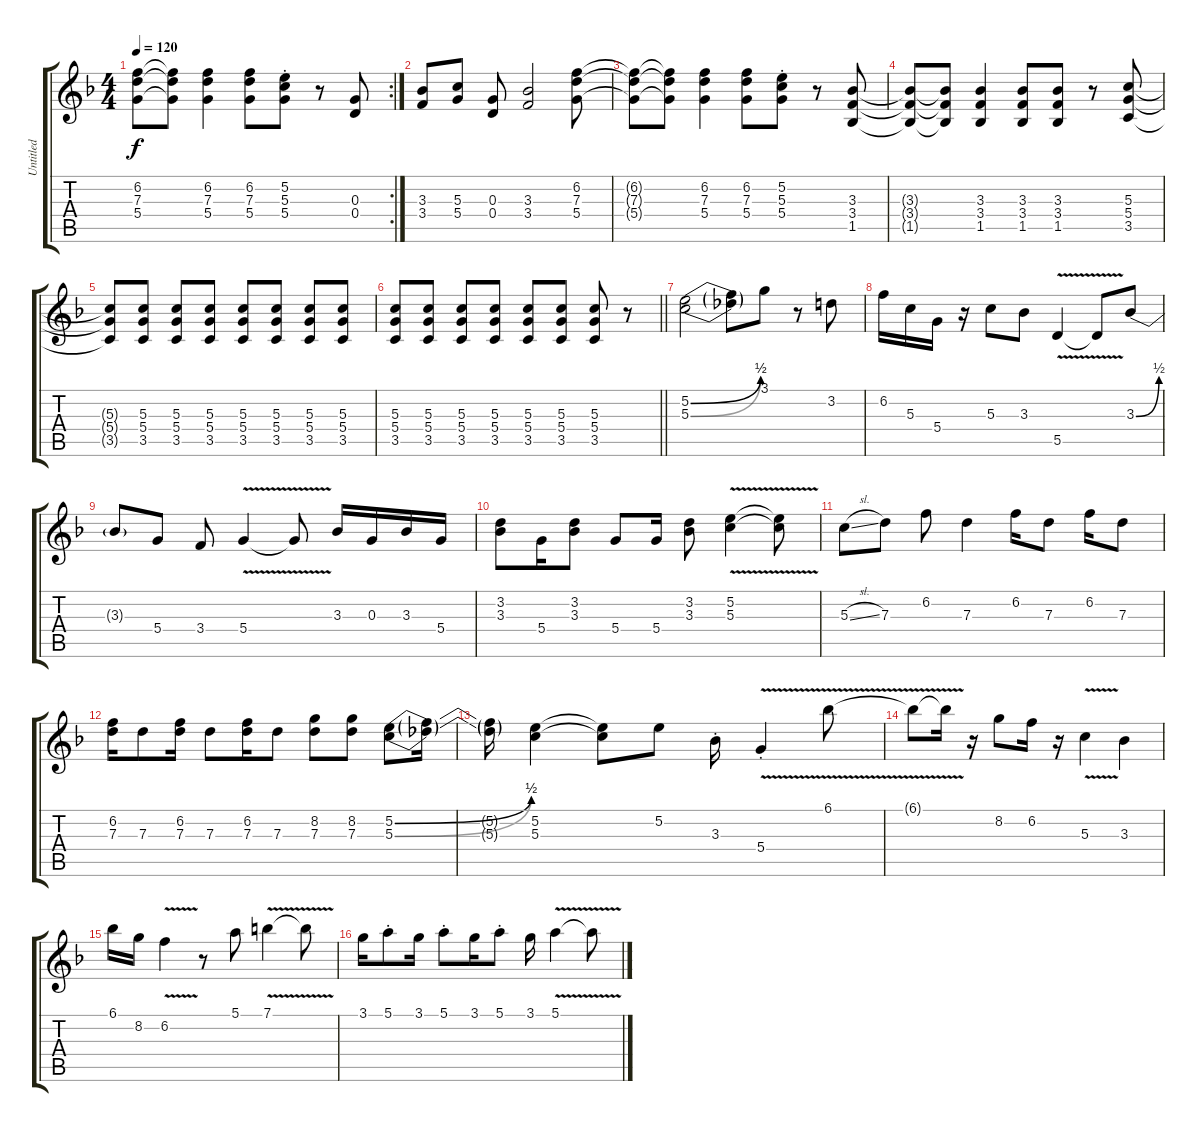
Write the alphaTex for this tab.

\track ("Untitled" "Untitled") {instrument distortionguitar}
\staff {score tabs}
\tuning (E4 B3 G3 D3 A2 E2) {hide}
\rc 2
\ts (4 4)
\tempo 120
\clef g2
\ks f
(6.2{t} 7.3{t} 5.4{t}).8{dy f} (6.2{t} 7.3{t} 5.4{t}).8 (6.2 7.3 5.4).4 (6.2 7.3 5.4).8 (5.2{st} 5.3{st} 5.4{st}).8 r.8 (0.3 0.4).8 |
(3.3 3.4).8 (5.3 5.4).8 (0.3 0.4).8 (3.3 3.4).2 (6.2 7.3 5.4).8 |
(6.2{t} 7.3{t} 5.4{t}).8 (6.2{t} 7.3{t} 5.4{t}).8 (6.2 7.3 5.4).4 (6.2 7.3 5.4).8 (5.2{st} 5.3{st} 5.4{st}).8 r.8 (3.3 3.4 1.5).8 |
(3.3{t} 3.4{t} 1.5{t}).8 (3.3{t} 3.4{t} 1.5{t}).8 (3.3 3.4 1.5).4 (3.3 3.4 1.5).8 (3.3 3.4 1.5).8 r.8 (5.3 5.4 3.5).8 |
(5.3{t} 5.4{t} 3.5{t}).8 (5.3 5.4 3.5).8 (5.3 5.4 3.5).8 (5.3 5.4 3.5).8 (5.3 5.4 3.5).8 (5.3 5.4 3.5).8 (5.3 5.4 3.5).8 (5.3 5.4 3.5).8 |
\barLineRight lightlight
(5.3 5.4 3.5).8 (5.3 5.4 3.5).8 (5.3 5.4 3.5).8 (5.3 5.4 3.5).8 (5.3 5.4 3.5).8 (5.3 5.4 3.5).8 (5.3 5.4 3.5).8 r.8 |
(5.2{be (bend 0 0 60 2)} 5.3{be (bend 0 0 60 2)}).2 (5.2{t} 5.3{t}).8 3.1.8 r.8 3.2.8 |
6.2.16 5.3.16 5.4.16 r.16 5.3.8 3.3.8 5.5{v}.4 5.5{v t}.8 3.3{be (bend 0 0 60 2)}.8 |
3.3{t}.8 5.4.8 3.4.8 5.4{v}.4 5.4{v t}.8 3.3.16 0.3.16 3.3.16 5.4.16 |
(3.2 3.3).8 5.4.16 (3.2 3.3).8 5.4.8 5.4.16 (3.2 3.3).8 (5.2{v} 5.3{v}).4 (5.2{v t} 5.3{v t}).8 |
5.3{sl}.8 7.3.8 6.2.8 7.3.4 6.2.16 7.3.8 6.2.16 7.3.8 |
(6.2 7.3).16 7.3.8 (6.2 7.3).16 7.3.8 (6.2 7.3).16 7.3.8 (8.2 7.3).8 (8.2 7.3).8 (5.2{be (bend 0 0 60 2)} 5.3{be (bend 0 0 60 2)}).8 (5.2{t} 5.3{t}).16 |
(5.2{t} 5.3{t}).16 (5.2 5.3).4 (5.2{t} 5.3{t}).8 5.2.8 3.3{st}.16 5.4{v st}.4 6.1{v}.8 |
6.1{v t}.8 6.1{v t}.16 r.16 8.2.8 6.2.16 r.16 5.3{v}.4 3.3.4 |
6.1.16 8.2.16 6.2{v}.4 r.8 5.1.8 7.1{v}.4 7.1{v t}.8 |
3.1.16 5.1{st}.8 3.1.16 5.1{st}.8 3.1.16 5.1{st}.8 3.1.16 5.1{v}.4 5.1{v t}.8
